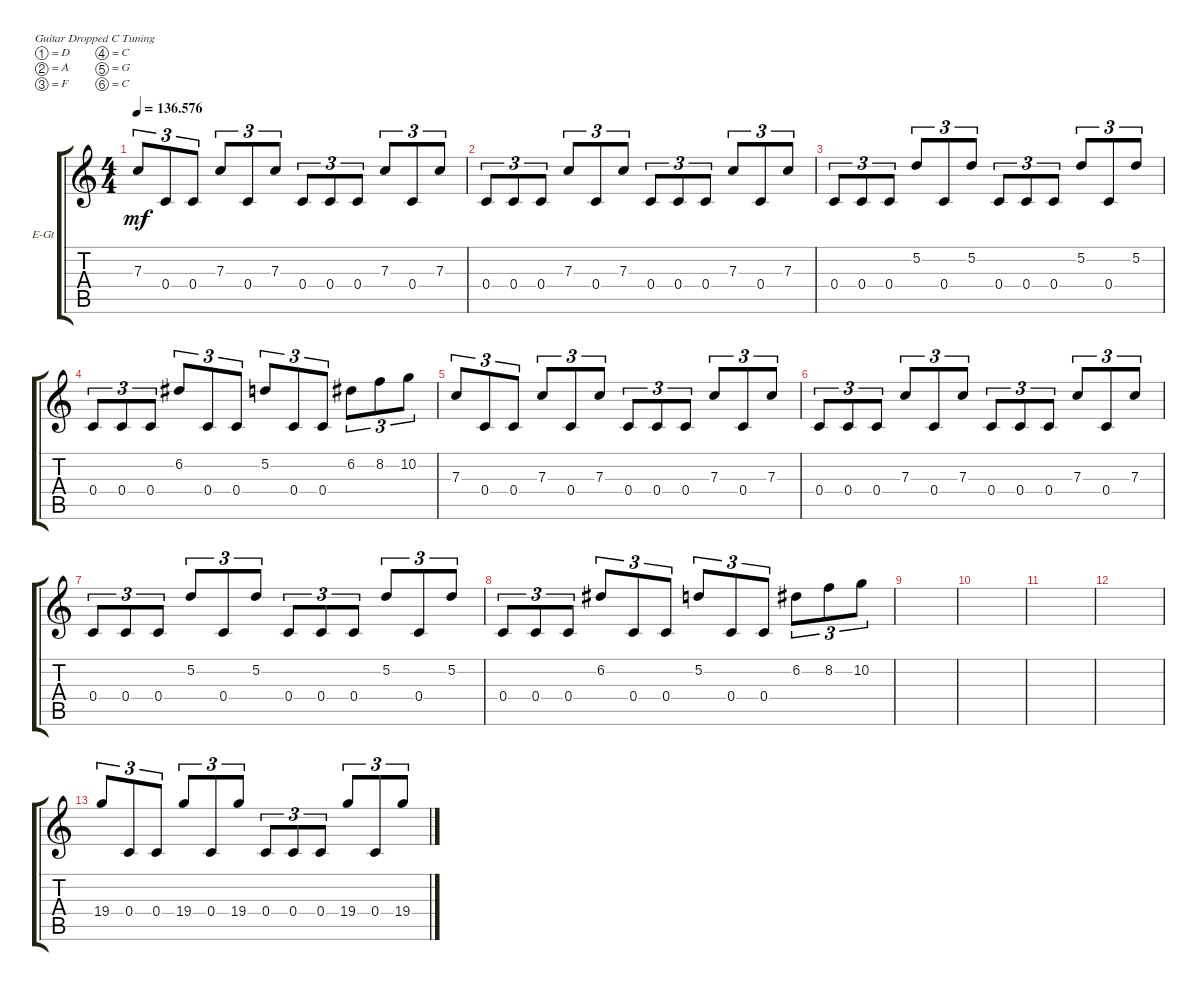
\bracketExtendMode groupsimilarinstruments
\firstSystemTrackNameOrientation horizontal
\otherSystemsTrackNameOrientation horizontal
\track ("Lead" "E-Gt") {instrument distortionguitar}
\staff {score tabs}
\tuning (D4 A3 F3 C3 G2 C2)
\ts (4 4)
\tempo
136.576
\accidentals auto
\clef g2
\ottava regular
\simile none
\scale
0.485477
\ks c
7.3.8{tu (3 2) dy mf instrument distortionguitar} 0.4.8{tu (3 2)} 0.4.8{tu (3 2)} 7.3.8{tu (3 2)} 0.4.8{tu (3 2)} 7.3.8{tu (3 2)} 0.4.8{tu (3 2)} 0.4.8{tu (3 2)} 0.4.8{tu (3 2)} 7.3.8{tu (3 2)} 0.4.8{tu (3 2)} 7.3.8{tu (3 2)} |
\scale
0.257261 0.4.8{tu (3 2)} 0.4.8{tu (3 2)} 0.4.8{tu (3 2)} 7.3.8{tu (3 2)} 0.4.8{tu (3 2)} 7.3.8{tu (3 2)} 0.4.8{tu (3 2)} 0.4.8{tu (3 2)} 0.4.8{tu (3 2)} 7.3.8{tu (3 2)} 0.4.8{tu (3 2)} 7.3.8{tu (3 2)} |
\scale
0.257261 0.4.8{tu (3 2)} 0.4.8{tu (3 2)} 0.4.8{tu (3 2)} 5.2.8{tu (3 2)} 0.4.8{tu (3 2)} 5.2.8{tu (3 2)} 0.4.8{tu (3 2)} 0.4.8{tu (3 2)} 0.4.8{tu (3 2)} 5.2.8{tu (3 2)} 0.4.8{tu (3 2)} 5.2.8{tu (3 2)} |
\scale
0.333333 0.4.8{tu (3 2)} 0.4.8{tu (3 2)} 0.4.8{tu (3 2)} 6.2.8{tu (3 2)} 0.4.8{tu (3 2)} 0.4.8{tu (3 2)} 5.2.8{tu (3 2)} 0.4.8{tu (3 2)} 0.4.8{tu (3 2)} 6.2.8{tu (3 2)} 8.2.8{tu (3 2)} 10.2.8{tu (3 2)} |
\scale
0.333333 7.3.8{tu (3 2)} 0.4.8{tu (3 2)} 0.4.8{tu (3 2)} 7.3.8{tu (3 2)} 0.4.8{tu (3 2)} 7.3.8{tu (3 2)} 0.4.8{tu (3 2)} 0.4.8{tu (3 2)} 0.4.8{tu (3 2)} 7.3.8{tu (3 2)} 0.4.8{tu (3 2)} 7.3.8{tu (3 2)} |
\scale
0.333333 0.4.8{tu (3 2)} 0.4.8{tu (3 2)} 0.4.8{tu (3 2)} 7.3.8{tu (3 2)} 0.4.8{tu (3 2)} 7.3.8{tu (3 2)} 0.4.8{tu (3 2)} 0.4.8{tu (3 2)} 0.4.8{tu (3 2)} 7.3.8{tu (3 2)} 0.4.8{tu (3 2)} 7.3.8{tu (3 2)} |
\scale
0.333333 0.4.8{tu (3 2)} 0.4.8{tu (3 2)} 0.4.8{tu (3 2)} 5.2.8{tu (3 2)} 0.4.8{tu (3 2)} 5.2.8{tu (3 2)} 0.4.8{tu (3 2)} 0.4.8{tu (3 2)} 0.4.8{tu (3 2)} 5.2.8{tu (3 2)} 0.4.8{tu (3 2)} 5.2.8{tu (3 2)} |
\scale
0.333333 0.4.8{tu (3 2)} 0.4.8{tu (3 2)} 0.4.8{tu (3 2)} 6.2.8{tu (3 2)} 0.4.8{tu (3 2)} 0.4.8{tu (3 2)} 5.2.8{tu (3 2)} 0.4.8{tu (3 2)} 0.4.8{tu (3 2)} 6.2.8{tu (3 2)} 8.2.8{tu (3 2)} 10.2.8{tu (3 2)} |
\scale
0.333333 |
\scale
0.333333 |
\scale
0.333333 |
\scale
0.333333 |
\scale
0.333333 19.4.8{tu (3 2)} 0.4.8{tu (3 2)} 0.4.8{tu (3 2)} 19.4.8{tu (3 2)} 0.4.8{tu (3 2)} 19.4.8{tu (3 2)} 0.4.8{tu (3 2)} 0.4.8{tu (3 2)} 0.4.8{tu (3 2)} 19.4.8{tu (3 2)} 0.4.8{tu (3 2)} 19.4.8{tu (3 2)} |
\scale
0.333333 |
\scale
0.333333 |
\scale
0.333333
